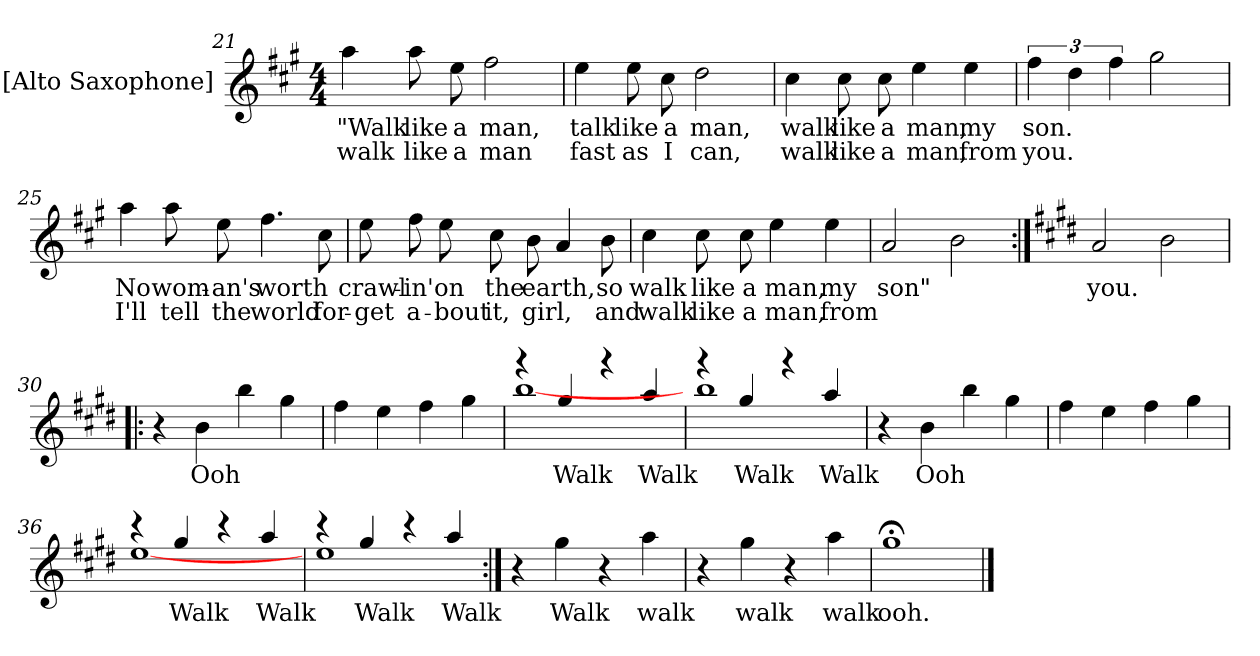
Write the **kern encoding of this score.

**kern	**text	**text
*part1	*part1	*part1
*staff1	*staff1	*staff1
*I"[Alto Saxophone]	*	*
*I'A Sax	*	*
!!LO:LB:g=z
*clefG2	*	*
*ITrd5c9	*	*
*k[]	*	*
*C:	*	*
*M4/4	*	*
=21	=21	=21
4cc	-"Walk	-walk
8ccL	-like	-like
8g	-a	-a
2a	-man,	-man
=22	=22	=22
4g	-talk	-fast
8gL	-like	-as
8e	-a	-I
2f	-man,	-can,
=23	=23	=23
4e	-walk	-walk
8eL	-like	-like
8e	-a	-a
4g	-man,	-man,
4g	-my	-from
=24	=24	=24
6a	-son.	-you.
6f	.	.
6a	.	.
2b	.	.
!!LO:LB:g=z
=25	=25	=25
4cc	-No	-I'll
8ccL	-wom-	-tell
8g	-an's	-the
4.a	-worth	-world
8e	.	-for-
=26	=26	=26
8gL	-crawl-	-get
8a	-in'	-a-
8g	-on	-bout
8e	-the	-it,
8dL	-earth,	-girl,
4c	.	.
8d	-so	-and
=27	=27	=27
4e	-walk	-walk
8eL	-like	-like
8e	-a	-a
4g	-man,	-man,
4g	-my	-from
=28	=28	=28
2c	-son"	.
2d	.	.
!!LO:LB:g=z
=29:|!	=29:|!	=29:|!
*k[f#]	*	*
*G:	*	*
2c	-you.	.
2d	.	.
=30!|:	=30!|:	=30!|:
4r	.	.
4d	-Ooh	.
4dd	.	.
4b	.	.
=31	=31	=31
4a	.	.
4g	.	.
4a	.	.
4b	.	.
=32	=32	=32
*^	*	*
4r	[1dd	.	.
4b	.	-Walk	.
4r	.	.	.
4cc	.	-Walk	.
=33	=33	=33	=33
4r	1dd	.	.
4b	.	-Walk	.
4r	.	.	.
4cc	.	-Walk	.
*v	*v	*	*
=34	=34	=34
4r	.	.
4d	-Ooh	.
4dd	.	.
4b	.	.
=35	=35	=35
4a	.	.
4g	.	.
4a	.	.
4b	.	.
=36	=36	=36
*^	*	*
4r	[1g	.	.
4b	.	-Walk	.
4r	.	.	.
4cc	.	-Walk	.
=37	=37	=37	=37
4r	1g	.	.
4b	.	-Walk	.
4r	.	.	.
4cc	.	-Walk	.
*v	*v	*	*
=38:|!	=38:|!	=38:|!
4r	.	.
4b	-Walk	.
4r	.	.
4cc	-walk	.
=39	=39	=39
4r	.	.
4b	-walk	.
4r	.	.
4cc	-walk	.
=40	=40	=40
1b;	-ooh.	.
==	==	==
*-	*-	*-
